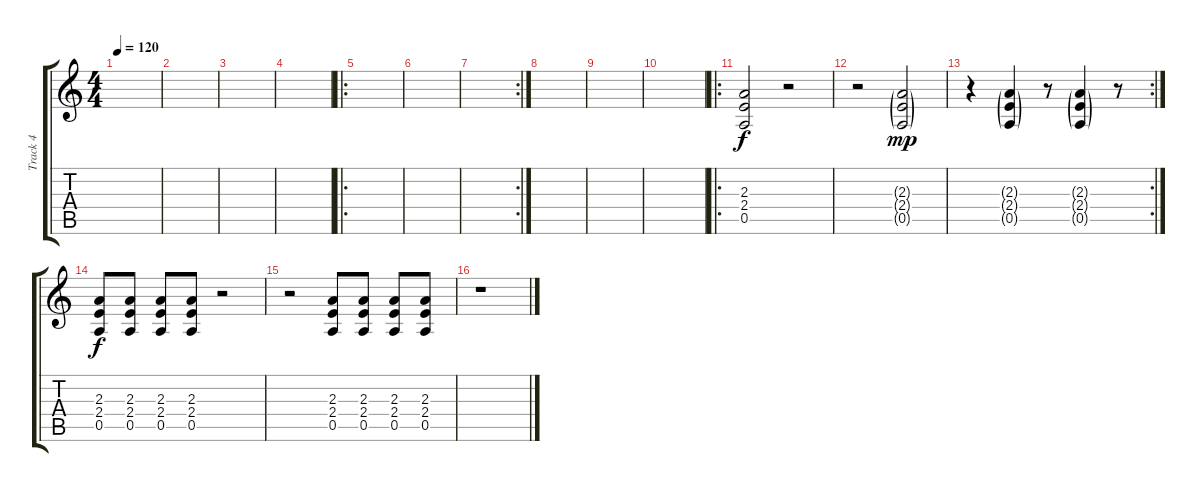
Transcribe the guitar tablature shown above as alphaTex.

\track ("Track 4" "Track 4") {instrument overdrivenguitar}
\staff {score tabs}
\tuning (E4 B3 G3 D3 A2 E2) {hide}
\ts (4 4)
\tempo 120
\clef g2
\ks c
|
|
|
|
\ro
|
|
\rc 2
|
|
|
|
\ro
(2.3 2.4 0.5).2 r.2 |
r.2 (2.3{g} 2.4{g} 0.5{g}).2{dy mp} |
\rc 2
r.4 (2.3{g} 2.4{g} 0.5{g}).4 r.8 (2.3{g} 2.4{g} 0.5{g}).4 r.8 |
(2.3 2.4 0.5).8{dy f} (2.3 2.4 0.5).8 (2.3 2.4 0.5).8 (2.3 2.4 0.5).8 r.2 |
r.2 (2.3 2.4 0.5).8 (2.3 2.4 0.5).8 (2.3 2.4 0.5).8 (2.3 2.4 0.5).8 |
r.1
